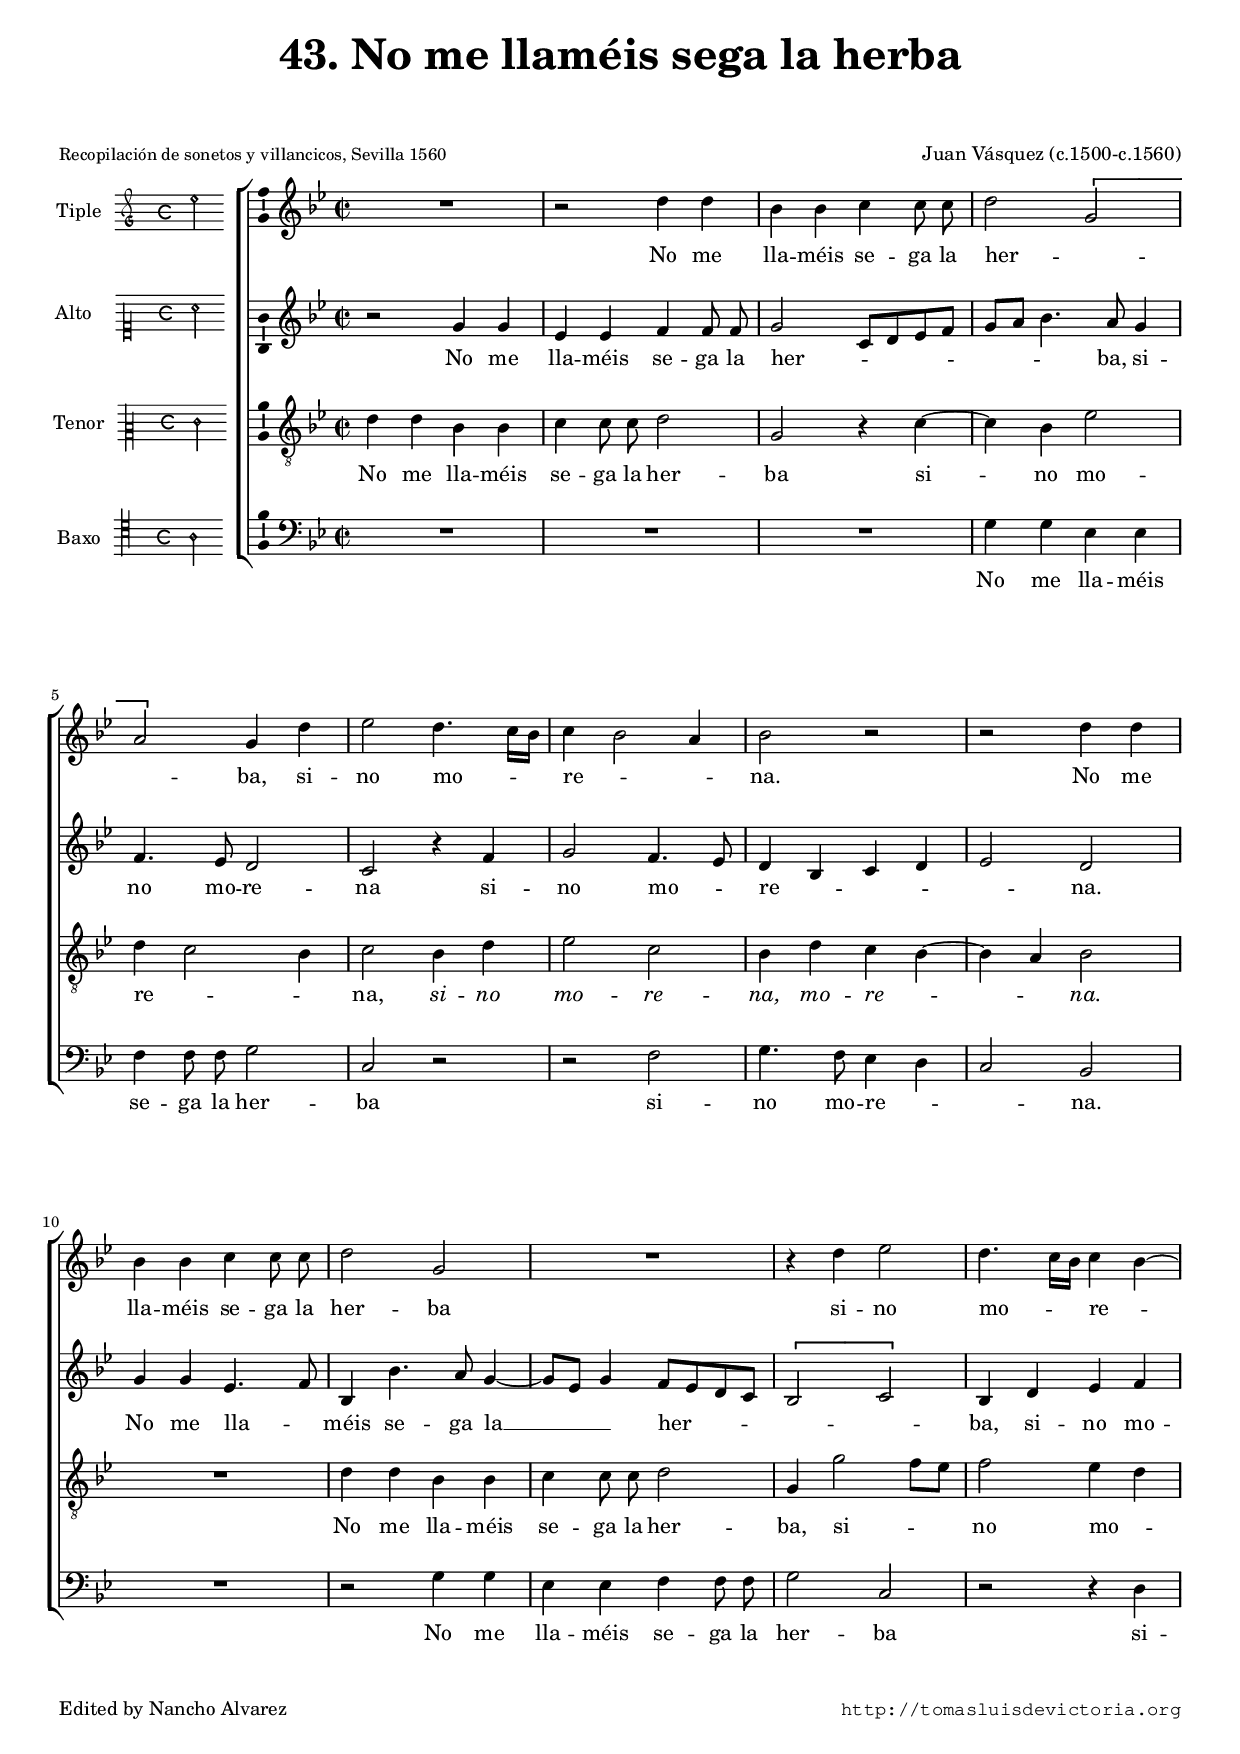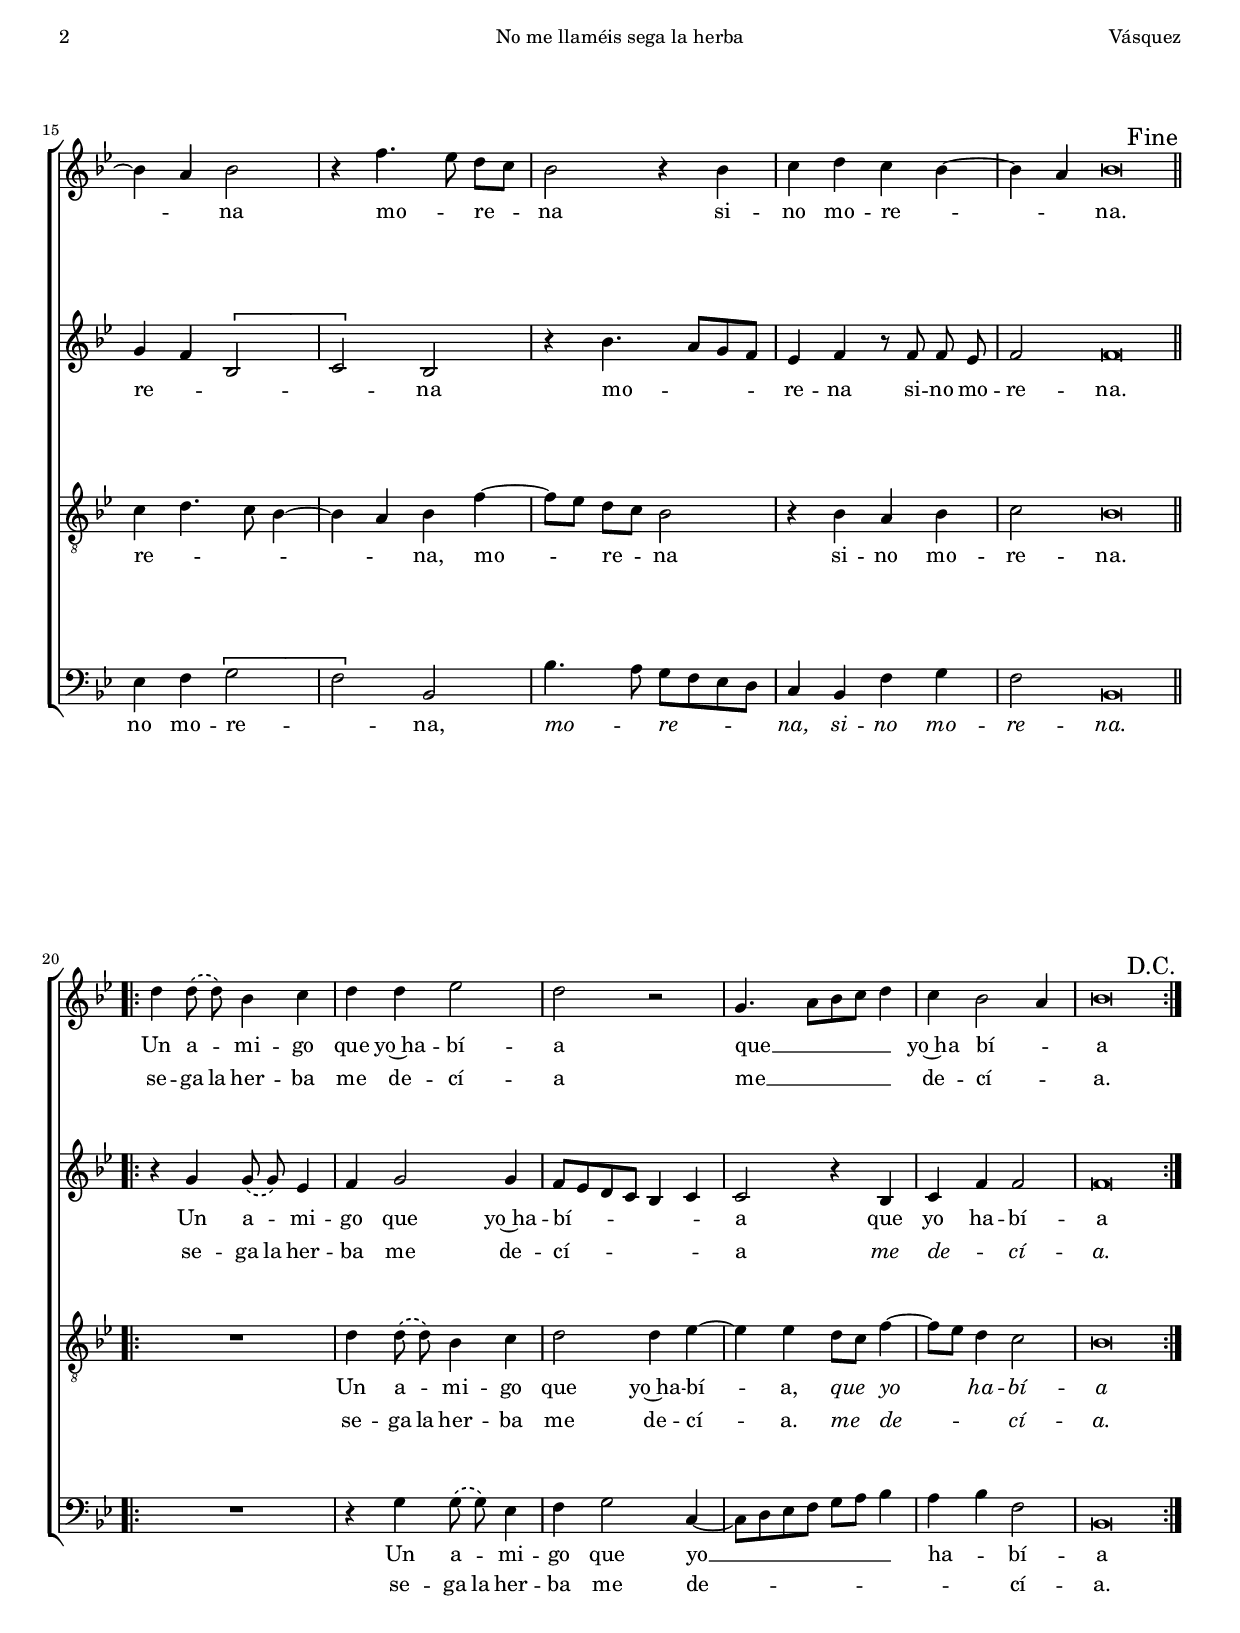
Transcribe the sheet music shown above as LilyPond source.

\version "2.18.0"

#(set-default-paper-size "a4")
#(set-global-staff-size 16.6)
#(ly:set-option 'point-and-click #f)
%mobile -s14.0 -i2.7

italicas=\override LyricText.font-shape = #'italic
rectas=\override LyricText.font-shape = #'upright
ss=\once \set suggestAccidentals = ##t
incipitwidth = 19
mtempo={\tempo 4 = 120}
mtempob={\tempo 4 = 60}

htitle="No me llaméis sega la herba"
hcomposer="Vásquez"

\header {
	title=\markup{\fontsize #3 "43. No me llaméis sega la herba"} % sega la erva (siega la hierba)
	%subtitle=\markup{""}
	subsubtitle=\markup{\null \vspace #2 }
        composer = \markup{"Juan Vásquez (c.1500-c.1560)"}
        pdfauthor=\composer
        %opus="(-)"
	poet=\markup{\smaller "Recopilación de sonetos y villancicos, Sevilla 1560"} 
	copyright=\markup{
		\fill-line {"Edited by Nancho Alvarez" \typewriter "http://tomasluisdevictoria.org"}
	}
%	tagline=""
}

global={\key c \major \time 2/2 \skip 1*19
        \bar ".|:-||"
        \break
        \override Score.RehearsalMark.self-alignment-X=#right
        \override Score.RehearsalMark.break-visibility=#begin-of-line-invisible
        \mark \markup{"Fine"}
        \skip 1*6
        \bar ":|."
        \mark \markup{"D.C."}
}


cantus=\relative c''{
	R1
	r2 e4 e
	c c d d8 d
	e2 \[a,
	b\] a4 e'
	f2 e4. d16[ c]
	d4 c2 b4
	c2 r
	r e4 e
	c c d d8 d
	e2 a,
	R1
	r4 e' f2
	e4. d16[ c] d4 c ~
	c b c2
	r4 g'4. f8 e[ d]
	c2 r4 c
	d e d c ~
	c4 b \mtempob c\breve*1/4
	\mtempo
	\phrasingSlurDashed
	e4 e8\( e\) c4 d 
	e4 e f2
	e r
	a,4. b8[ c d] e4
	d4 c2 b4
	c\breve*1/2
}

altus=\relative c''{
	r2 a4 a
	f f g g8 g
	a2 d,8[ e f g]
	a[ b] c4. b8 a4
	g4. f8 e2
	d r4 g
	a2 g4. f8
	e4 c d e
	f2 e
	a4 a f4. g8
	c,4 c'4. b8 a4 ~
	a8[ f] a4 g8[ f e d]
	\[c2 d\]
	c4 e f g
	a g \[c,2
	d\] c
	r4 c'4. b8[ a g] 
	f4 g r8 g g f
	g2 g\breve*1/4
	\phrasingSlurDashed
	r4 a a8\( a\) f4
	g4 a2 a4
	g8[ f e d] c4 d
	d2 r4 c
	d g g2
	g\breve*1/2
}

tenor=\relative c'{
	e4 e c c
	d4 d8 d e2
	a, r4 d ~
	d4 c f2
	e4 d2 c4
	d2 c4 e
	f2 d
	c4 e d c ~
	c b c2
	R1
	e4 e c c
	d4 d8 d e2
	a,4 a'2 g8[ f]
	g2 f4 e
	d4 e4. d8 c4 ~
	c b c4 g' ~
	g8[ f] e[ d] c2
	r4 c b c
	d2 c\breve*1/4
	R1
	\phrasingSlurDashed
	e4 e8\( e\) c4 d
	e2 e4 f ~
	f f e8[ d] g4 ~
	g8[ f8] e4 d2
	c\breve*1/2
}

bassus=\relative c'{
	R1*3
	a4 a f f
	g4 g8 g a2
	d, r
	r g
	a4. g8 f4 e
	d2 c
	R1
	r2 a'4 a
	f f g4 g8 g
	a2 d,
	r r4 e
	f g \[a2
	g\] c,
	c'4. b8 a[ g f e]
	d4 c g' a
	g2 c,\breve*1/4
	R1
	\phrasingSlurDashed
	r4 a' a8\( a\) f4
	g4 a2 d,4 ~
	d8[ e f g] a[ b] c4
	b4 c g2
	c,\breve*1/2
}

% aplicación del texto muy editada
textocantus=\lyricmode{
No me lla -- méis se -- ga la her -- _ _ ba,
si -- no mo -- _ re -- _ _ na.
No me lla -- méis se -- ga la her -- ba
si -- no mo -- _ re -- _ _ na
mo -- _ re -- na
si -- no mo -- re -- _ _ na.
Un a -- _ mi -- go que yo~ha -- bí -- a
que __ _ _ yo~ha bí -- _ a 
}
textocantusb=\lyricmode{
_ _ _ _ _ _ _ _ _ _ _ _ 
_ _ _ _ _ _ _ _ _ _ _ _ 
_ _ _ _ _ _ _ _ _ _ _ _ 
_ _ _ _ _ _ _ _ _ _ _ 
se -- ga la her -- ba me de -- cí -- a
me __ _ _ de -- cí -- _ a.

}

textoaltus=\lyricmode{
No me lla -- méis se -- ga la her -- _ _ _ ba,
si -- no mo -- re -- na
si -- no mo -- _ re -- _ _ _ _ na.
No me lla -- _ méis se -- ga la __ _ her -- _ _ ba,
si -- no mo -- re -- _ _ _ na
mo -- _ re -- na
si -- no mo -- re -- na.
Un a -- _ mi -- go que yo~ha -- bí -- _ _ a
que yo ha -- bí -- a
}

textoaltusb=\lyricmode{
_ _ _ _ _ _ _ _ _ _ _ _ 
_ _ _ _ _ _ _ _ _ _ _ _ 
_ _ _ _ _ _ _ _ _ _ _ _ 
_ _ _ _ _ _ _ _ _ _ _ 
_ _ _ _ _ _ _ _ _ _ 
se -- ga la her -- ba me de -- cí -- _ _ a
\italicas
me de -- _ cí -- a.
}

textotenor=\lyricmode{
No me lla -- méis se -- ga la her -- ba
si -- no mo -- re -- _ _ na,
\italicas
si -- no mo -- re -- na, mo -- re -- _ _ na.
\rectas
No me lla -- méis se -- ga la her -- ba,
si -- _ no mo -- _ re -- _ _ _ _ na,
mo -- re -- na
si -- no mo -- re -- na.
Un a -- _ mi -- go que yo~ha -- bí -- a,
\italicas
que yo ha -- bí -- a
}
textotenorb=\lyricmode{
_ _ _ _ _ _ _ _ _ _ _ _ 
_ _ _ _ _ _ _ _ _ _ _ _ 
_ _ _ _ _ _ _ _ _ _ _ _ 
_ _ _ _ _ _ _ _ _ _ _ _ _ _ _ _ _ _ 
se -- ga la her -- ba me de -- cí -- a.
\italicas 
me de -- _ cí -- a.
}

textobassus=\lyricmode{
No me lla -- méis se -- ga la her -- ba
si -- no mo -- re -- _ _ na.
No me lla -- méis se -- ga la her -- ba
si -- no mo -- re -- _ na,
\italicas
mo -- _ re -- na,
si -- no mo -- re -- na.
\rectas
Un a -- _ mi -- go que yo __ _ _ ha -- _ bí -- a
}
textobassusb=\lyricmode{
_ _ _ _ _ _ _ _ _ _ _ _ 
_ _ _ _ _ _ _ _ _ _ _ _ 
_ _ _ _ _ _ _ _ _ _ _ _ 
_ _ _ _ 
se -- ga la her -- ba me de -- _ _ _ _ cí -- a.
}


incipitcantus=\markup{
	\score{
		{ 
		\set Staff.instrumentName="Tiple  "
		\override NoteHead.style = #'neomensural
		\override Staff.TimeSignature.style = #'neomensural
		\cadenzaOn 
		\clef "petrucci-g"
		\key c \major
		\time 4/4
		e''2
		} 

	\layout { line-width=\incipitwidth indent = 0 }
	}
}

incipitaltus=\markup{
	\score{
		{ 
		\set Staff.instrumentName="Alto    "
		\override NoteHead.style = #'neomensural 
		\override Staff.TimeSignature.style = #'neomensural
		\cadenzaOn 
		\clef "petrucci-c1"
		\key c \major
		\time 4/4
                a'2
		} 
	\layout { line-width=\incipitwidth indent = 0 }
	}
}


incipittenor=\markup{
	\score{
		{ 
		\set Staff.instrumentName="Tenor  "
		\override NoteHead.style = #'neomensural 
		\override Staff.TimeSignature.style = #'neomensural
		\cadenzaOn 
		\clef "petrucci-c2"
		\key c \major
		\time 4/4
                e'2
		} 
	\layout { line-width=\incipitwidth indent=0 }
	}
}

incipitbassus=\markup{
	\score{
		{ 
		\set Staff.instrumentName="Baxo  "
		\override NoteHead.style = #'neomensural
		\override Staff.TimeSignature.style = #'neomensural
		\cadenzaOn 
		\clef "petrucci-c4"
		\key c \major
		\time 4/4
                a2
		} 
	\layout { line-width=\incipitwidth indent = 0 }
	}
}

%\layout {
%       \context {\Voice
%               \remove Ligature_bracket_engraver
%               \consists Mensural_ligature_engraver
%       }
%       line-width=\incipitwidth
%       indent = 0
%}

\score {\transpose c' bes{
\new ChoirStaff<<

	\new Staff <<\global
	\new Voice="v1" {
		\set Staff.instrumentName=\incipitcantus
		\clef "treble"
		\cantus }
	\new Lyrics \lyricsto "v1" {\textocantus }
	\new Lyrics \lyricsto "v1" {\textocantusb }
	>>

	\new Staff <<\global
	\new Voice="v2" {
		\set Staff.instrumentName=\incipitaltus
		\clef "treble"
		\altus }
	\new Lyrics \lyricsto "v2" {\textoaltus }
	\new Lyrics \lyricsto "v2" {\textoaltusb }
	>>
	
	\new Staff <<\global
	\new Voice="v3" {
		\set Staff.instrumentName=\incipittenor
		\clef "G_8"
		\tenor }
	\new Lyrics \lyricsto "v3" {\textotenor }
	\new Lyrics \lyricsto "v3" {\textotenorb }
	>>

	\new Staff <<\global
	\new Voice="v4" {
		\set Staff.instrumentName=\incipitbassus
		\clef "bass"
		\bassus }
	\new Lyrics \lyricsto "v4" {\textobassus }
	\new Lyrics \lyricsto "v4" {\textobassusb }
	>>
	
>>

	} % transpose

\layout{ 
	\context {\Lyrics 
		\override VerticalAxisGroup.staff-affinity = #UP
		\override VerticalAxisGroup.nonstaff-relatedstaff-spacing =
			#'((basic-distance . 0) (minimum-distance . 0) (padding . 1))
		\override VerticalAxisGroup.nonstaff-nonstaff-spacing =
			#'((basic-distance . 0) (minimum-distance . 0) (padding . 1.1))
		\override LyricText.font-size = #1.2
		\override LyricHyphen.minimum-distance = #0.5
	}
	\context {\Score 
		tempoHideNote = ##t
		\override BarNumber.padding = #2 
	}
	\context {\Voice 
		%melismaBusyProperties = #'()
		autoBeaming = ##f
	}
	\context {\Staff 
                %\RemoveEmptyStaves
                %\override VerticalAxisGroup.remove-first = ##t
		\override VerticalAxisGroup.staff-staff-spacing =
			#'((basic-distance . 11) (minimum-distance . 0) (padding . 1))
		\consists Ambitus_engraver 
		\override LigatureBracket.padding = #1
	}
}

%\midi { \mtempo }

}


\paper{
	evenHeaderMarkup=\markup  \fill-line { \fromproperty #'page:page-number-string \htitle \hcomposer }
	oddHeaderMarkup= \markup  \fill-line { \on-the-fly #not-first-page \hcomposer \on-the-fly #not-first-page \htitle \on-the-fly #not-first-page \fromproperty #'page:page-number-string }
	%system-count=20
	%page-count = 8
	%systems-per-page = 3
	ragged-last-bottom = ##f
	indent=3.2\cm
	system-system-spacing =
	#'((basic-distance . 20) (minimum-distance . 0) (padding . 5))
	top-system-spacing = % header
	#'((basic-distance . 9) (minimum-distance . 0) (padding . 0))
	last-bottom-spacing = % footer
	#'((basic-distance . 13) (minimum-distance . 0) (padding . 0))
	markup-system-spacing.padding = #1.5
}
